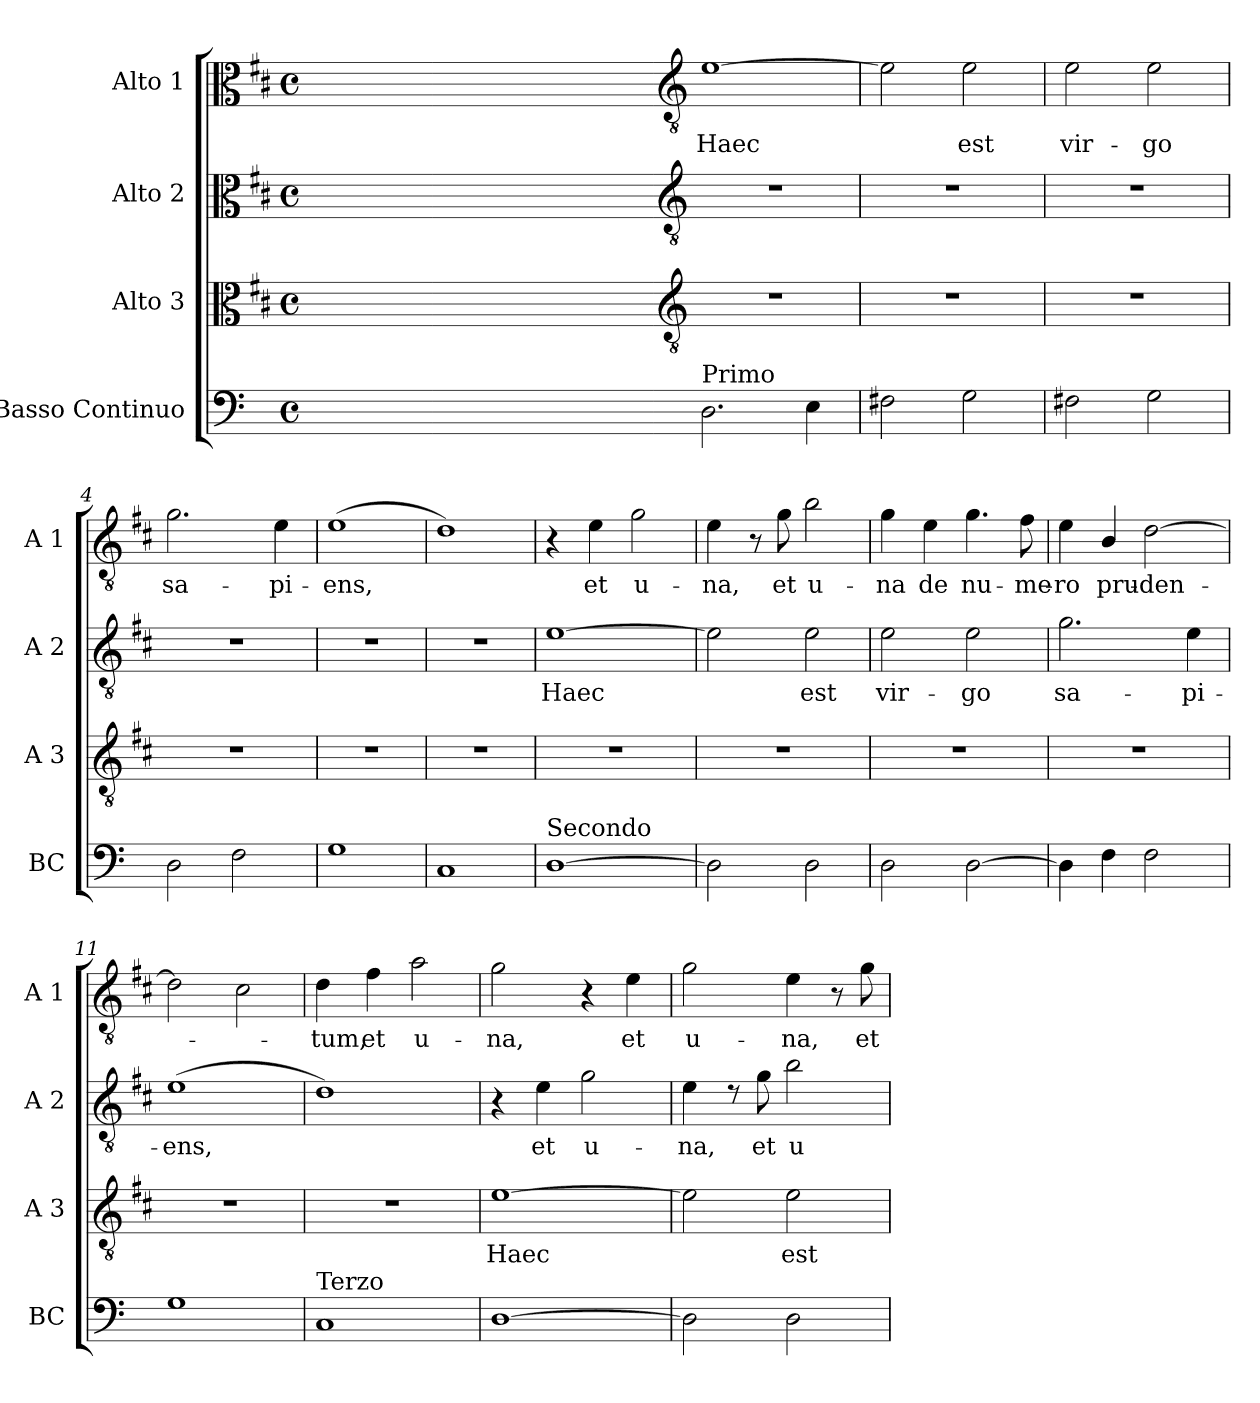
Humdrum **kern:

**kern	**kern	**text	**kern	**text	**kern	**text
*part4	*part3	*part3	*part2	*part2	*part1	*part1
*staff4	*staff3	*staff3	*staff2	*staff2	*staff1	*staff1
*I"Basso Continuo	*I"Alto 3	*	*I"Alto 2	*	*I"Alto 1	*
*I'BC	*I'A 3	*	*I'A 2	*	*I'A 1	*
*clefF4	*clefC3	*	*clefC3	*	*clefC3	*
*	*ITrd1c2	*	*ITrd1c2	*	*ITrd1c2	*
*k[]	*k[]	*	*k[]	*	*k[]	*
*C:	*C:	*	*C:	*	*C:	*
*M4/4	*M4/4	*	*M4/4	*	*M4/4	*
*met(c)	*met(c)	*	*met(c)	*	*met(c)	*
=	=	=	=	=	=	=
1ryy	1ryy	.	1ryy	.	1ryy	.
=1X-	=1X-	=1X-	=1X-	=1X-	=1X-	=1X-
4ryy	4ryy	.	4ryy	.	4ryy	.
4ryy	4ryy	.	4ryy	.	4ryy	.
4ryy	4ryy	.	4ryy	.	4ryy	.
4ryy	4ryy	.	4ryy	.	4ryy	.
=1-	=1-	=1-	=1-	=1-	=1-	=1-
*	*clefGv2	*	*clefGv2	*	*clefGv2	*
!LO:TX:a:t=Primo	!	!	!	!	!	!
!	!	!	!	!	!	!LO:LY:b
2.D\	1r	.	1r	.	[1d	Haec
4E\	.	.	.	.	.	.
=2	=2	=2	=2	=2	=2	=2
2F#X\	1r	.	1r	.	2d\]	.
!	!	!	!	!	!	!LO:LY:b
2G\	.	.	.	.	2d\	est
=3	=3	=3	=3	=3	=3	=3
!	!	!	!	!	!	!LO:LY:b
2F#X\	1r	.	1r	.	2d\	vir-
!	!	!	!	!	!	!LO:LY:b
2G\	.	.	.	.	2d\	-go
=4	=4	=4	=4	=4	=4	=4
!	!	!	!	!	!	!LO:LY:b
2D\	1r	.	1r	.	2.f\	sa-
2F\	.	.	.	.	.	.
!	!	!	!	!	!	!LO:LY:b
.	.	.	.	.	4d\	-pi-
=5	=5	=5	=5	=5	=5	=5
!	!	!	!	!	!	!LO:LY:b
1G	1r	.	1r	.	(>1d	-ens,
=6	=6	=6	=6	=6	=6	=6
1C	1r	.	1r	.	1c)	.
=7	=7	=7	=7	=7	=7	=7
!LO:TX:a:t=Secondo	!	!	!	!	!	!
!	!	!	!	!LO:LY:b	!	!
[1D	1r	.	[1d	Haec	4r	.
!	!	!	!	!	!	!LO:LY:b
.	.	.	.	.	4d\	et
!	!	!	!	!	!	!LO:LY:b
.	.	.	.	.	2f\	u-
!!LO:LB:g=z
=8	=8	=8	=8	=8	=8	=8
!	!	!	!	!	!	!LO:LY:b
2D\]	1r	.	2d\]	.	4d\	-na,
.	.	.	.	.	8r	.
!	!	!	!	!	!	!LO:LY:b
.	.	.	.	.	8f\	et
!	!	!	!	!LO:LY:b	!	!LO:LY:b
2D\	.	.	2d\	est	2a\	u-
=9	=9	=9	=9	=9	=9	=9
!	!	!	!	!LO:LY:b	!	!LO:LY:b
2D\	1r	.	2d\	vir-	4f\	-na
!	!	!	!	!	!	!LO:LY:b
.	.	.	.	.	4d\	de
!	!	!	!	!LO:LY:b	!	!LO:LY:b
[2D\	.	.	2d\	-go	4.f\	nu-
!	!	!	!	!	!	!LO:LY:b
.	.	.	.	.	8e\	-me-
=10	=10	=10	=10	=10	=10	=10
!	!	!	!	!LO:LY:b	!	!LO:LY:b
4D\]	1r	.	2.f\	sa-	4d\	-ro
!	!	!	!	!	!	!LO:LY:b
4F\	.	.	.	.	4A/	pru-
!	!	!	!	!	!	!LO:LY:b
2F\	.	.	.	.	[2c\	-den-
!	!	!	!	!LO:LY:b	!	!
.	.	.	4d\	-pi-	.	.
=11	=11	=11	=11	=11	=11	=11
!	!	!	!	!LO:LY:b	!	!
1G	1r	.	(>1d	-ens,	2c\]	.
.	.	.	.	.	2B\	.
=12	=12	=12	=12	=12	=12	=12
!LO:TX:a:t=Terzo	!	!	!	!	!	!
!	!	!	!	!	!	!LO:LY:b
1C	1r	.	1c)	.	4c\	-tum,
!	!	!	!	!	!	!LO:LY:b
.	.	.	.	.	4e\	et
!	!	!	!	!	!	!LO:LY:b
.	.	.	.	.	2g\	u-
=13	=13	=13	=13	=13	=13	=13
!	!	!LO:LY:b	!	!	!	!LO:LY:b
[1D	[1d	Haec	4r	.	2f\	-na,
!	!	!	!	!LO:LY:b	!	!
.	.	.	4d\	et	.	.
!	!	!	!	!LO:LY:b	!	!
.	.	.	2f\	u-	4r	.
!	!	!	!	!	!	!LO:LY:b
.	.	.	.	.	4d\	et
=14	=14	=14	=14	=14	=14	=14
!	!	!	!	!LO:LY:b	!	!LO:LY:b
2D\]	2d\]	.	4d\	-na,	2f\	u-
.	.	.	8rc	.	.	.
!	!	!	!	!LO:LY:b	!	!
.	.	.	8f\	et	.	.
!	!	!LO:LY:b	!	!LO:LY:b	!	!LO:LY:b
2D\	2d\	est	2a\	u-	4d\	-na,
.	.	.	.	.	8r	.
!	!	!	!	!	!	!LO:LY:b
.	.	.	.	.	8f\	et
=	=	=	=	=	=	=
*-	*-	*-	*-	*-	*-	*-
